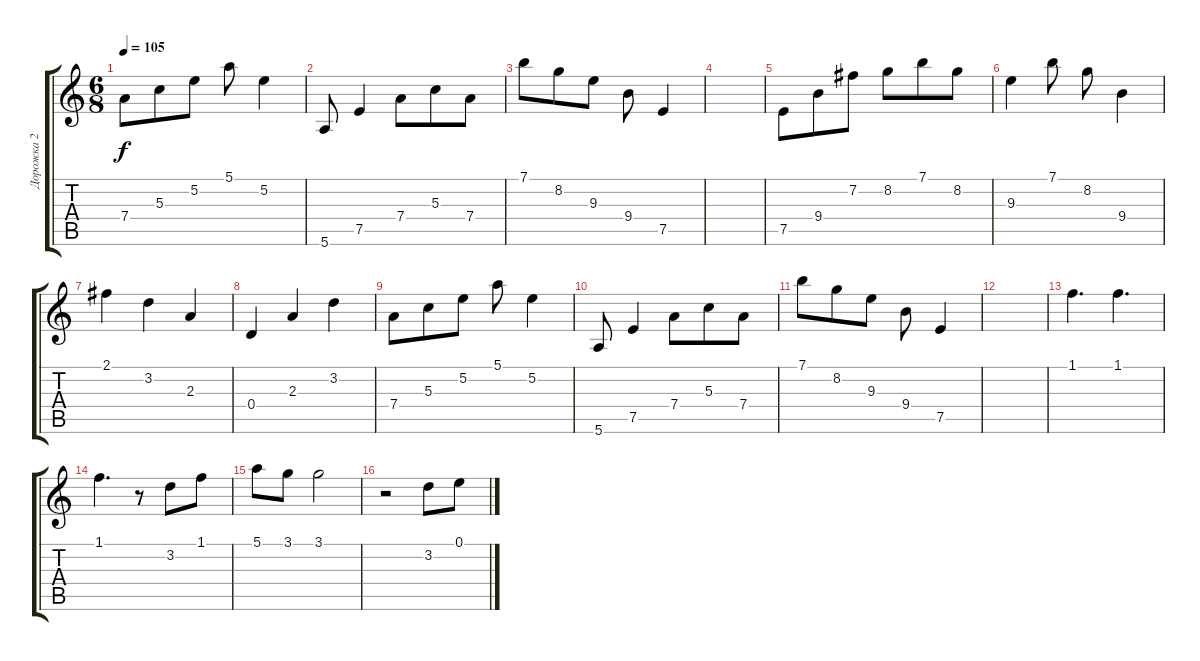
\track ("Дорожка 2" "Дорожка 2") {instrument acousticguitarsteel}
\staff {score tabs}
\tuning (E4 B3 G3 D3 A2 E2) {hide}
\ts (6 8)
\tempo 105
\clef g2
\ks c
7.4.8{dy f} 5.3.8 5.2.8 5.1.8 5.2.4 |
5.6.8 7.5.4 7.4.8 5.3.8 7.4.8 |
7.1.8 8.2.8 9.3.8 9.4.8 7.5.4 |
|
7.5.8 9.4.8 7.2.8 8.2.8 7.1.8 8.2.8 |
9.3.4 7.1.8 8.2.8 9.4.4 |
2.1.4 3.2.4 2.3.4 |
0.4.4 2.3.4 3.2.4 |
7.4.8 5.3.8 5.2.8 5.1.8 5.2.4 |
5.6.8 7.5.4 7.4.8 5.3.8 7.4.8 |
7.1.8 8.2.8 9.3.8 9.4.8 7.5.4 |
|
1.1.4{d} 1.1.4{d} |
1.1.4{d} r.8 3.2.8 1.1.8 |
5.1.8 3.1.8 3.1.2 |
r.2 3.2.8 0.1.8
